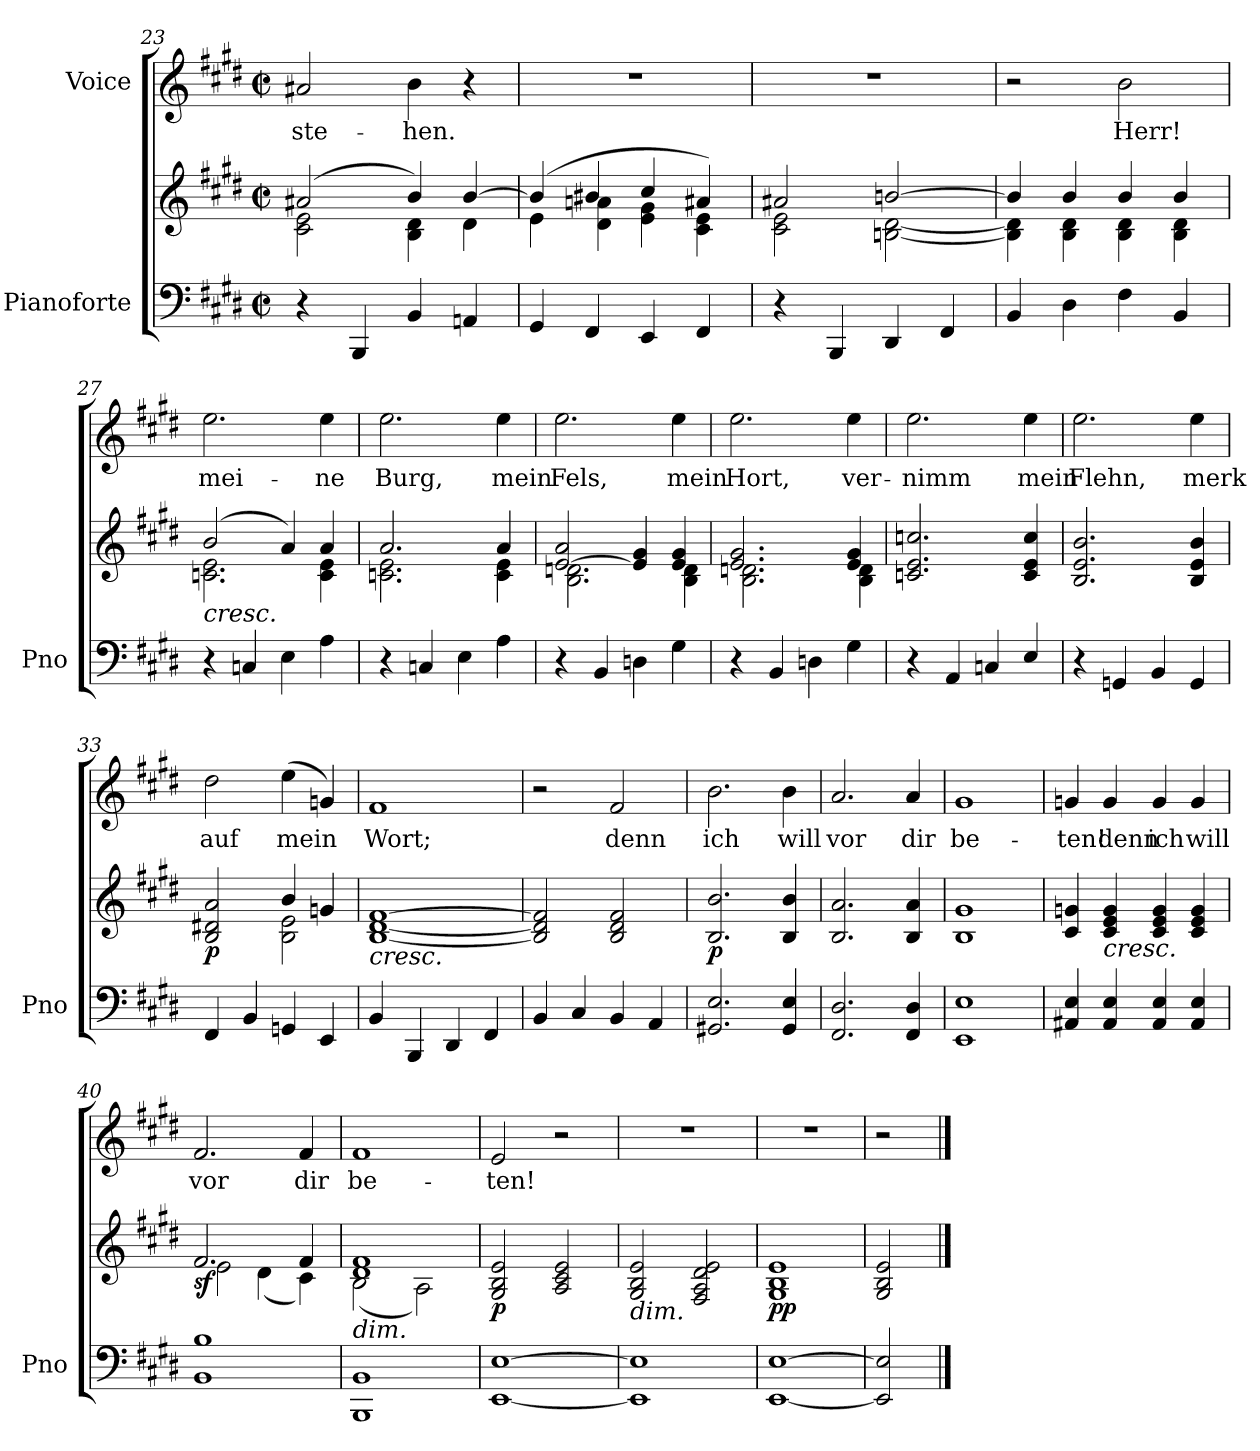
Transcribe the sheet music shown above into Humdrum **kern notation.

**kern	**kern	**dynam	**kern	**text
*part2	*part2	*part2	*part1	*part1
*staff3	*staff2	*staff2/3	*staff1	*staff1
*I"Pianoforte	*	*	*I"Voice	*
*I'Pno	*	*	*	*
*clefF4	*clefG2	*	*clefG2	*
*k[f#c#g#d#]	*k[f#c#g#d#]	*	*k[f#c#g#d#]	*
*M2/2	*M2/2	*	*M2/2	*
*met(c|)	*met(c|)	*	*met(c|)	*
=23	=23	=23	=23	=23
*	*^	*	*	*
4r	(2a#X/	2c#\ 2e\	.	2a#X/	-ste-
4BBB/	.	.	.	.	.
4BB/	4b/)	4B\ 4d#\	.	4b\	-hen.
4AAn/	[4b/	4d#\	.	4r	.
=24	=24	=24	=24	=24	=24
4GG#/	(4b/]	4e\	.	1r	.
4FF#/	4b#X/	4d#\ 4an\	.	.	.
4EE/	4cc#/	4e\ 4g#\	.	.	.
4FF#/	4a#X/)	4c#\ 4e\	.	.	.
=25	=25	=25	=25	=25	=25
4r	2a#X/	2c#\ 2e\	.	1r	.
4BBB/	.	.	.	.	.
4DD#/	[2bn/	[2Bn\ [2d#\	.	.	.
4FF#/	.	.	.	.	.
=26	=26	=26	=26	=26	=26
4BB/	4b/]	4B\] 4d#\]	.	2r	.
4D#\	4b/	4B\ 4d#\	.	.	.
4F#\	4b/	4B\ 4d#\	.	2b\	Herr!
4BB/	4b/	4B\ 4d#\	.	.	.
=27	=27	=27	=27	=27	=27
!	!LO:TX:b:i:t=cresc.	!	!	!	!
4r	(2b/	2.cn\ 2.e\	.	2.ee\	mei-
4Cn/	.	.	.	.	.
4E\	4a/)	.	.	.	.
4A\	4a/	4c\ 4e\	.	4ee\	-ne
=28	=28	=28	=28	=28	=28
4r	2.a/	2.cn\ 2.e\	.	2.ee\	Burg,
4Cn/	.	.	.	.	.
4E\	.	.	.	.	.
4A\	4a/	4c\ 4e\	.	4ee\	mein
=29	=29	=29	=29	=29	=29
4r	[2e/ 2a/	2.B\ 2.dn\	.	2.ee\	Fels,
4BB/	.	.	.	.	.
4Dn\	4e/] 4g#/	.	.	.	.
4G#\	4e/ 4g#/	4B\ 4d\	.	4ee\	mein
=30	=30	=30	=30	=30	=30
4r	2.e/ 2.g#/	2.B\ 2.dn\	.	2.ee\	Hort,
4BB/	.	.	.	.	.
4Dn\	.	.	.	.	.
4G#\	4e/ 4g#/	4B\ 4d\	.	4ee\	ver-
*	*v	*v	*	*	*
=31	=31	=31	=31	=31
4r	2.cn/ 2.e/ 2.ccn/	.	2.ee\	-nimm
4AA/	.	.	.	.
4Cn/	.	.	.	.
4E/	4c/ 4e/ 4cc/	.	4ee\	mein
=32	=32	=32	=32	=32
4r	2.B/ 2.e/ 2.b/	.	2.ee\	Flehn,
4GGn/	.	.	.	.
4BB/	.	.	.	.
4GG/	4B/ 4e/ 4b/	.	4ee\	merk
=33	=33	=33	=33	=33
*	*^	*	*	*
!	!	!	!LO:DY:b	!	!
4FF#/	2B/ 2d#X/ 2a/	2ryy	p	2dd#\	auf
4BB/	.	.	.	.	.
4GGn/	4b/	2B\ 2e\	.	(4ee\	mein
4EE/	4gn/	.	.	4gn/)	.
*	*v	*v	*	*	*
=34	=34	=34	=34	=34
!	!LO:TX:b:i:t=cresc.	!	!	!
4BB/	[1B [1d# [1f#	.	1f#	Wort;
4BBB/	.	.	.	.
4DD#/	.	.	.	.
4FF#/	.	.	.	.
=35	=35	=35	=35	=35
4BB/	2B/] 2d#/] 2f#/]	.	2r	.
4C#/	.	.	.	.
4BB/	2B/ 2d#/ 2f#/	.	2f#/	denn
4AA/	.	.	.	.
=36	=36	=36	=36	=36
!	!	!LO:DY:b	!	!
2.GG#X/ 2.E/	2.B/ 2.b/	p	2.b\	ich
4GG#/ 4E/	4B/ 4b/	.	4b\	will
=37	=37	=37	=37	=37
2.FF#/ 2.D#/	2.B/ 2.a/	.	2.a/	vor
4FF#/ 4D#/	4B/ 4a/	.	4a/	dir
=38	=38	=38	=38	=38
1EE 1E	1B 1g#	.	1g#	be-
=39	=39	=39	=39	=39
4AA#X/ 4E/	4c#/ 4gn/	.	4gn/	-ten!
!	!LO:TX:b:i:t=cresc.	!	!	!
4AA#/ 4E/	4c#/ 4e/ 4g/	.	4g/	denn
4AA#/ 4E/	4c#/ 4e/ 4g/	.	4g/	ich
4AA#/ 4E/	4c#/ 4e/ 4g/	.	4g/	will
=40	=40	=40	=40	=40
*	*^	*	*	*
!	!	!	!LO:DY:b	!	!
1BB 1B	2.f#/	2e\	sf	2.f#/	vor
.	.	(4d#\	.	.	.
.	4f#/	4c#\)	.	4f#/	dir
=41	=41	=41	=41	=41	=41
!	!LO:TX:b:i:t=dim.	!	!	!	!
1BBB 1BB	1d# 1f#	(2B\	.	1f#	be-
.	.	2A\)	.	.	.
=42	=42	=42	=42	=42	=42
!	!	!	!LO:DY:b	!	!
*	*v	*v	*	*	*
[1EE [1E	2G#/ 2B/ 2e/	p	2e/	-ten!
.	2A/ 2c#/ 2e/	.	2r	.
=43	=43	=43	=43	=43
!	!LO:TX:b:i:t=dim.	!	!	!
1EE] 1E]	2G#/ 2B/ 2e/	.	1r	.
.	2F#/ 2A/ 2d#/ 2e/	.	.	.
=44	=44	=44	=44	=44
!	!	!LO:DY:b	!	!
[1EE [1E	1G# 1B 1e	pp	1r	.
=45	=45	=45	=45	=45
2EE/] 2E/]	2G#/ 2B/ 2e/	.	2r	.
==	==	==	==	==
*-	*-	*-	*-	*-
